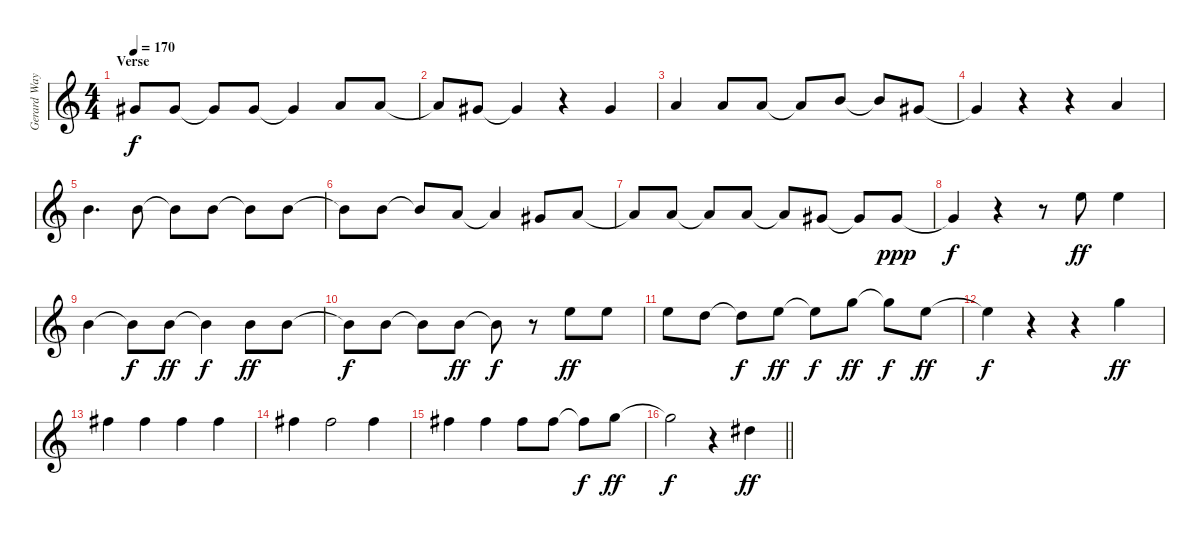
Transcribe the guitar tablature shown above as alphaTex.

\track ("Gerard Way - Vocals" "Gerard Way") {instrument distortionguitar}
\staff {score}
\tuning (E4 B3 G3 D3 A2 E2) {hide}
\ts (4 4)
\section ("" "Verse")
\tempo 170
\clef g2
\ks c
1.3.8{dy f} 1.3.8 1.3{t}.8 1.3.8 1.3{t}.4 2.3.8 2.3.8 |
2.3{t}.8 1.3.8 1.3{t}.4 r.4 1.3.4 |
2.3.4 2.3.8 2.3.8 2.3{t}.8 4.3.8 4.3{t}.8 1.3.8 |
1.3{t}.4 r.4 r.4 2.3.4 |
4.3.4{d} 4.3.8 4.3{t}.8 4.3.8 4.3{t}.8 4.3.8 |
4.3{t}.8 4.3.8 4.3{t}.8 2.3.8 2.3{t}.4 1.3.8 2.3.8 |
2.3{t}.8 2.3.8 2.3{t}.8 2.3.8 2.3{t}.8 1.3.8 1.3{t}.8 1.3.8{dy ppp} |
1.3{t}.4{dy f} r.4 r.8 5.2.8{dy ff} 5.2.4 |
4.3.4 4.3{t}.8{dy f} 4.3.8{dy ff} 4.3{t}.4{dy f} 4.3.8{dy ff} 4.3.8 |
4.3{t}.8{dy f} 4.3.8 4.3{t}.8 4.3.8{dy ff} 4.3{t}.8{dy f} r.8 5.2.8{dy ff} 5.2.8 |
5.2.8 3.2.8 3.2{t}.8{dy f} 5.2.8{dy ff} 5.2{t}.8{dy f} 8.2.8{dy ff} 8.2{t}.8{dy f} 5.2.8{dy ff} |
5.2{t}.4{dy f} r.4 r.4 8.2.4{dy ff} |
7.2.4 7.2.4 7.2.4 7.2.4 |
7.2.4 7.2.2 7.2.4 |
7.2.4 7.2.4 7.2.8 7.2.8 7.2{t}.8{dy f} 8.2.8{dy ff} |
\barLineRight lightlight
8.2{t}.2{dy f} r.4 4.2.4{dy ff}
